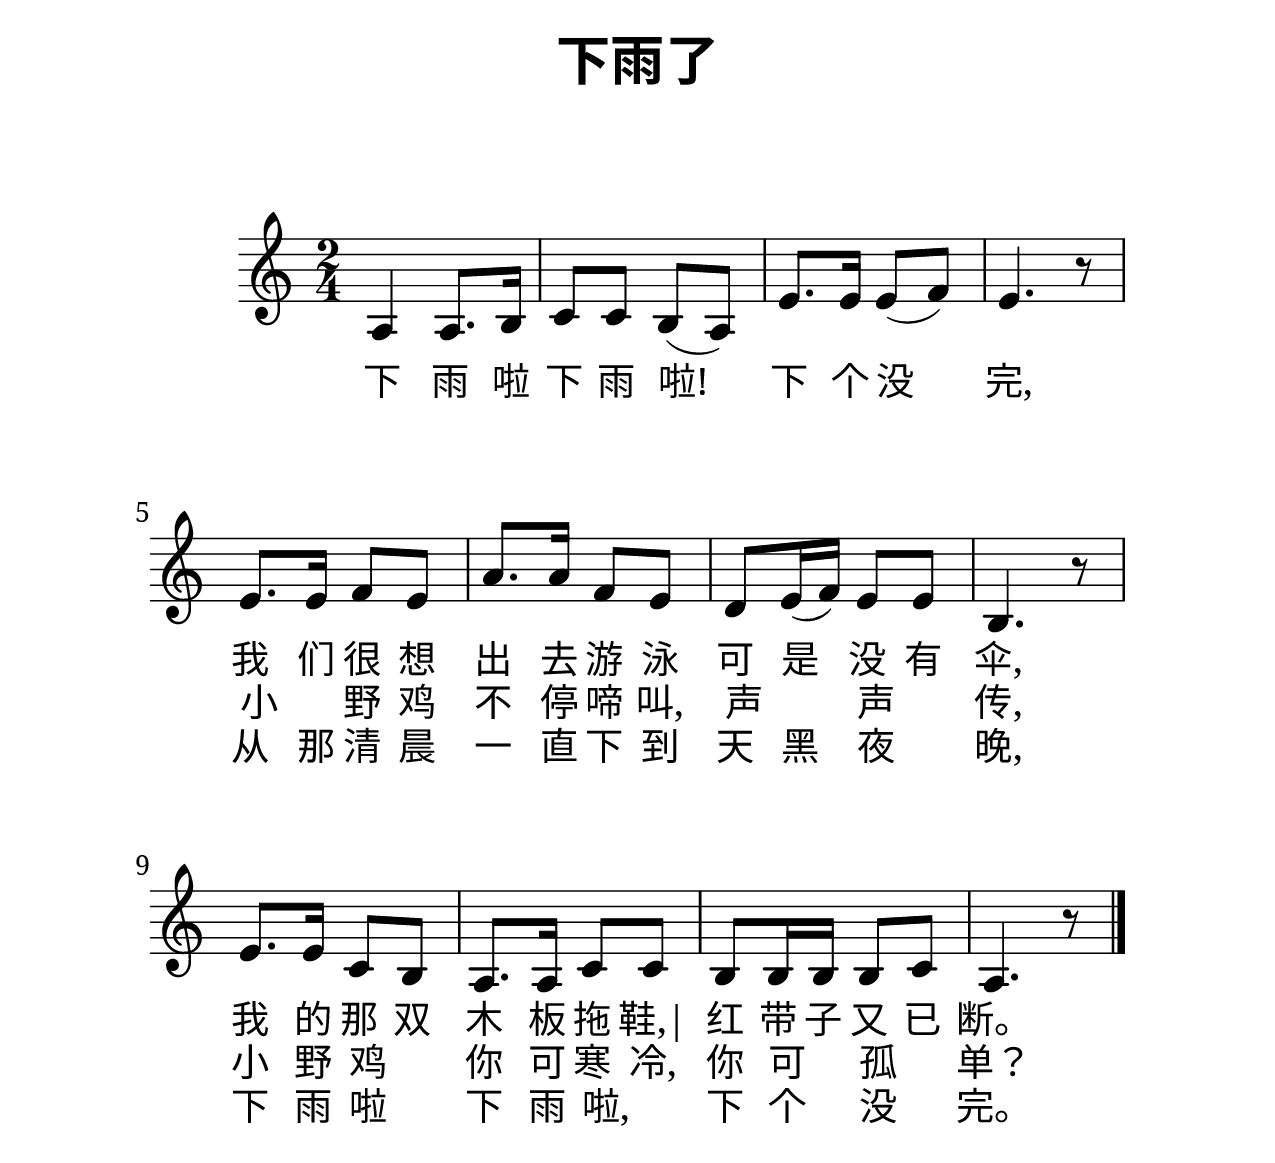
\version "2.16.0"  % necessary for upgrading to future LilyPond versions.
#(set-global-staff-size 30)

\paper  {
  #(define fonts
    (make-pango-font-tree "SimSun"
                          "Nimbus Sans"
                          "Luxi Mono"
                          (/ staff-height pt 20)))

  #(set-paper-size "letter")

  left-margin = 1\in
  right-margin = 1\in
  top-margin = 1\in
  bottom-margin = 1\in

  markup-system-spacing #'basic-distance = #15
  system-system-spacing #'padding = #8
}

\header{
  title = "下雨了"
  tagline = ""
}

\score {
  \relative c' {
  \time 2/4
  a a8. b16 | c8 c b (a) | e'8. e16 e8 (f) | e4. r8 | \break
  e8. e16 f8 e8 | a8. a16 f8 e8 | d8 e16 (f16) e8 e | b4. r8 | \break
  e8. e16 c8 b8 | a8. a16 c8 c8 | b8 b16 b16 b8 c8 | a4. r8 |
  \bar "|."
}

\addlyrics {
  下 雨 啦 | 下 雨 啦! | 下 个 没 | 完, |
  我 们 很 想 | 出 去 游 泳 | 可 是 没 有 | 伞, |
  我 的 那 双 | 木 板 拖 鞋,| 红 带 子 又 已 | 断。 |
}

\addlyrics {
  _ _ _ | _ _ _ | _ _ _ | _ |
  小 _ 野 鸡 | 不 停 啼 叫, | 声 _ 声 _ | 传, |
  小 野 鸡 _ | 你 可 寒 冷, | 你 可 _ 孤 _ | 单？
}

\addlyrics {
  _ _ _ | _ _ _ | _ _ _ | _ |
  从 那 清 晨 | 一 直 下 到 | 天 黑 夜 _ | 晚, |
  下 雨 啦 _ | 下 雨 啦, _ | 下 个 _ 没 _ | 完。
}
}
